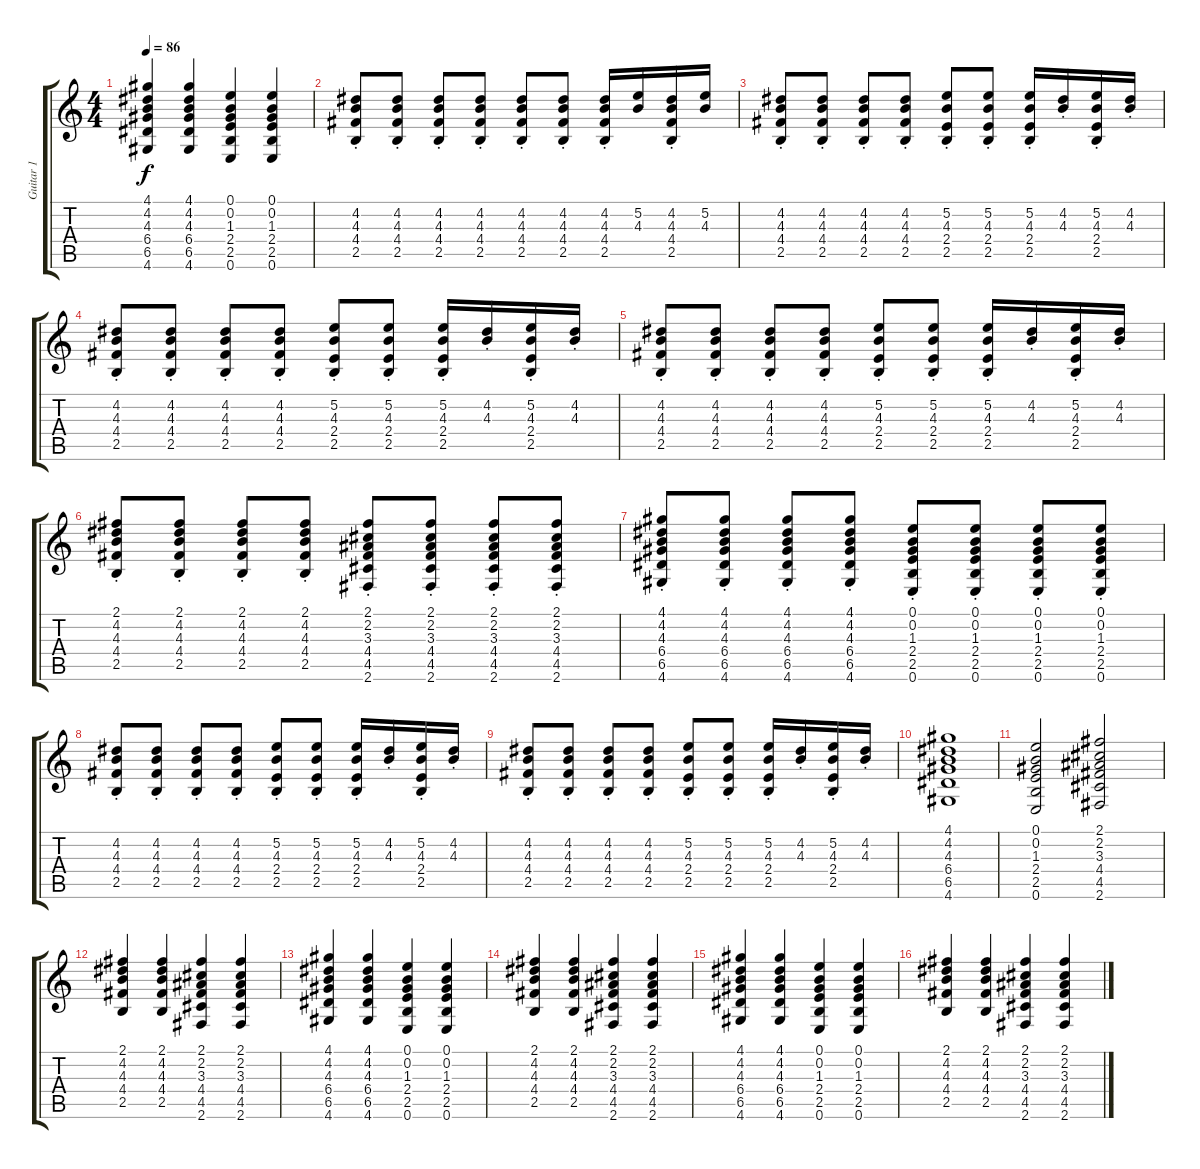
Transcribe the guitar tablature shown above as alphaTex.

\track ("Guitar 1" "Guitar 1") {instrument overdrivenguitar}
\staff {score tabs}
\tuning (E4 B3 G3 D3 A2 E2) {hide}
\ts (4 4)
\tempo 86
\clef g2
\ks c
(4.1 4.2 4.3 6.4 6.5 4.6).4{dy f} (4.1 4.2 4.3 6.4 6.5 4.6).4 (0.1 0.2 1.3 2.4 2.5 0.6).4 (0.1 0.2 1.3 2.4 2.5 0.6).4 |
(4.2{st} 4.3{st} 4.4{st} 2.5{st}).8 (4.2{st} 4.3{st} 4.4{st} 2.5{st}).8 (4.2{st} 4.3{st} 4.4{st} 2.5{st}).8 (4.2{st} 4.3{st} 4.4{st} 2.5{st}).8 (4.2{st} 4.3{st} 4.4{st} 2.5{st}).8 (4.2{st} 4.3{st} 4.4{st} 2.5{st}).8 (4.2 4.3 4.4{st} 2.5{st}).16 (5.2 4.3).16 (4.2 4.3 4.4{st} 2.5{st}).16 (5.2 4.3).16 |
(4.2{st} 4.3{st} 4.4{st} 2.5{st}).8 (4.2{st} 4.3{st} 4.4{st} 2.5{st}).8 (4.2{st} 4.3{st} 4.4{st} 2.5{st}).8 (4.2{st} 4.3{st} 4.4{st} 2.5{st}).8 (5.2{st} 4.3{st} 2.4{st} 2.5{st}).8 (5.2{st} 4.3{st} 2.4{st} 2.5{st}).8 (5.2 4.3{st} 2.4{st} 2.5{st}).16 (4.2 4.3{st}).16 (5.2 4.3{st} 2.4 2.5).16 (4.2 4.3{st}).16 |
(4.2{st} 4.3{st} 4.4{st} 2.5{st}).8 (4.2{st} 4.3{st} 4.4{st} 2.5{st}).8 (4.2{st} 4.3{st} 4.4{st} 2.5{st}).8 (4.2{st} 4.3{st} 4.4{st} 2.5{st}).8 (5.2{st} 4.3{st} 2.4{st} 2.5{st}).8 (5.2{st} 4.3{st} 2.4{st} 2.5{st}).8 (5.2 4.3{st} 2.4{st} 2.5{st}).16 (4.2 4.3{st}).16 (5.2 4.3{st} 2.4 2.5).16 (4.2 4.3{st}).16 |
(4.2{st} 4.3{st} 4.4{st} 2.5{st}).8 (4.2{st} 4.3{st} 4.4{st} 2.5{st}).8 (4.2{st} 4.3{st} 4.4{st} 2.5{st}).8 (4.2{st} 4.3{st} 4.4{st} 2.5{st}).8 (5.2{st} 4.3{st} 2.4{st} 2.5{st}).8 (5.2{st} 4.3{st} 2.4{st} 2.5{st}).8 (5.2 4.3{st} 2.4{st} 2.5{st}).16 (4.2 4.3{st}).16 (5.2 4.3{st} 2.4 2.5).16 (4.2 4.3{st}).16 |
(2.1{st} 4.2{st} 4.3{st} 4.4{st} 2.5{st}).8 (2.1{st} 4.2{st} 4.3{st} 4.4{st} 2.5{st}).8 (2.1{st} 4.2{st} 4.3{st} 4.4{st} 2.5{st}).8 (2.1{st} 4.2{st} 4.3{st} 4.4{st} 2.5{st}).8 (2.1{st} 2.2{st} 3.3{st} 4.4{st} 4.5{st} 2.6{st}).8 (2.1{st} 2.2{st} 3.3{st} 4.4{st} 4.5{st} 2.6{st}).8 (2.1{st} 2.2{st} 3.3{st} 4.4{st} 4.5{st} 2.6{st}).8 (2.1{st} 2.2{st} 3.3{st} 4.4{st} 4.5{st} 2.6{st}).8 |
(4.1{st} 4.2{st} 4.3{st} 6.4{st} 6.5{st} 4.6{st}).8 (4.1{st} 4.2{st} 4.3{st} 6.4{st} 6.5{st} 4.6{st}).8 (4.1{st} 4.2{st} 4.3{st} 6.4{st} 6.5{st} 4.6{st}).8 (4.1{st} 4.2{st} 4.3{st} 6.4{st} 6.5{st} 4.6{st}).8 (0.1{st} 0.2{st} 1.3{st} 2.4{st} 2.5{st} 0.6{st}).8 (0.1{st} 0.2{st} 1.3{st} 2.4{st} 2.5{st} 0.6{st}).8 (0.1{st} 0.2{st} 1.3{st} 2.4{st} 2.5{st} 0.6{st}).8 (0.1{st} 0.2{st} 1.3{st} 2.4{st} 2.5{st} 0.6{st}).8 |
(4.2{st} 4.3{st} 4.4{st} 2.5{st}).8 (4.2{st} 4.3{st} 4.4{st} 2.5{st}).8 (4.2{st} 4.3{st} 4.4{st} 2.5{st}).8 (4.2{st} 4.3{st} 4.4{st} 2.5{st}).8 (5.2{st} 4.3{st} 2.4{st} 2.5{st}).8 (5.2{st} 4.3{st} 2.4{st} 2.5{st}).8 (5.2 4.3{st} 2.4{st} 2.5{st}).16 (4.2 4.3{st}).16 (5.2 4.3{st} 2.4 2.5).16 (4.2 4.3{st}).16 |
(4.2{st} 4.3{st} 4.4{st} 2.5{st}).8 (4.2{st} 4.3{st} 4.4{st} 2.5{st}).8 (4.2{st} 4.3{st} 4.4{st} 2.5{st}).8 (4.2{st} 4.3{st} 4.4{st} 2.5{st}).8 (5.2{st} 4.3{st} 2.4{st} 2.5{st}).8 (5.2{st} 4.3{st} 2.4{st} 2.5{st}).8 (5.2 4.3{st} 2.4{st} 2.5{st}).16 (4.2 4.3{st}).16 (5.2 4.3{st} 2.4 2.5).16 (4.2 4.3{st}).16 |
(4.1 4.2 4.3 6.4 6.5 4.6).1 |
(0.1 0.2 1.3 2.4 2.5 0.6).2 (2.1 2.2 3.3 4.4 4.5 2.6).2 |
(2.1 4.2 4.3 4.4 2.5).4 (2.1 4.2 4.3 4.4 2.5).4 (2.1 2.2 3.3 4.4 4.5 2.6).4 (2.1 2.2 3.3 4.4 4.5 2.6).4 |
(4.1 4.2 4.3 6.4 6.5 4.6).4 (4.1 4.2 4.3 6.4 6.5 4.6).4 (0.1 0.2 1.3 2.4 2.5 0.6).4 (0.1 0.2 1.3 2.4 2.5 0.6).4 |
(2.1 4.2 4.3 4.4 2.5).4 (2.1 4.2 4.3 4.4 2.5).4 (2.1 2.2 3.3 4.4 4.5 2.6).4 (2.1 2.2 3.3 4.4 4.5 2.6).4 |
(4.1 4.2 4.3 6.4 6.5 4.6).4 (4.1 4.2 4.3 6.4 6.5 4.6).4 (0.1 0.2 1.3 2.4 2.5 0.6).4 (0.1 0.2 1.3 2.4 2.5 0.6).4 |
(2.1 4.2 4.3 4.4 2.5).4 (2.1 4.2 4.3 4.4 2.5).4 (2.1 2.2 3.3 4.4 4.5 2.6).4 (2.1 2.2 3.3 4.4 4.5 2.6).4
